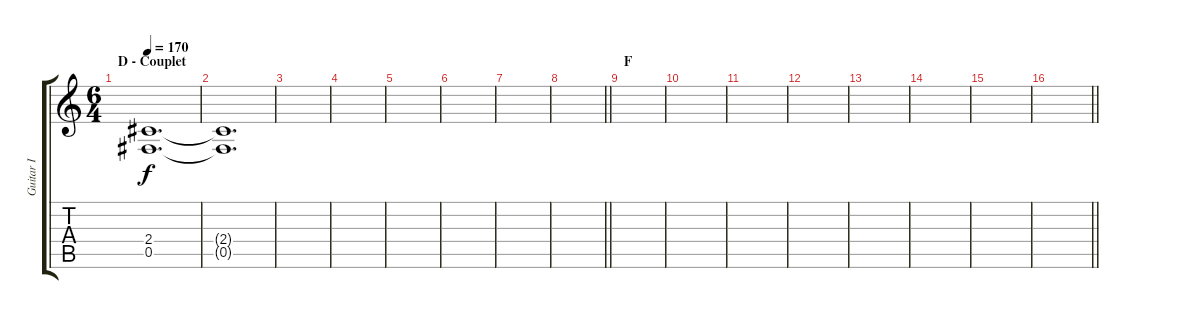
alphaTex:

\track ("Guitar I" "Guitar I") {instrument distortionguitar}
\staff {score tabs}
\tuning (Db4 Ab3 E3 B2 Gb2 B1) {hide}
\ts (6 4)
\section ("" "D - Couplet")
\tempo 170
\clef g2
\ks c
(2.4 0.5).1{d dy f} |
(2.4{t} 0.5{t}).1{d} |
|
|
|
|
|
\barLineRight lightlight
|
\section ("" "F")
|
|
|
|
|
|
|
\barLineRight lightlight
